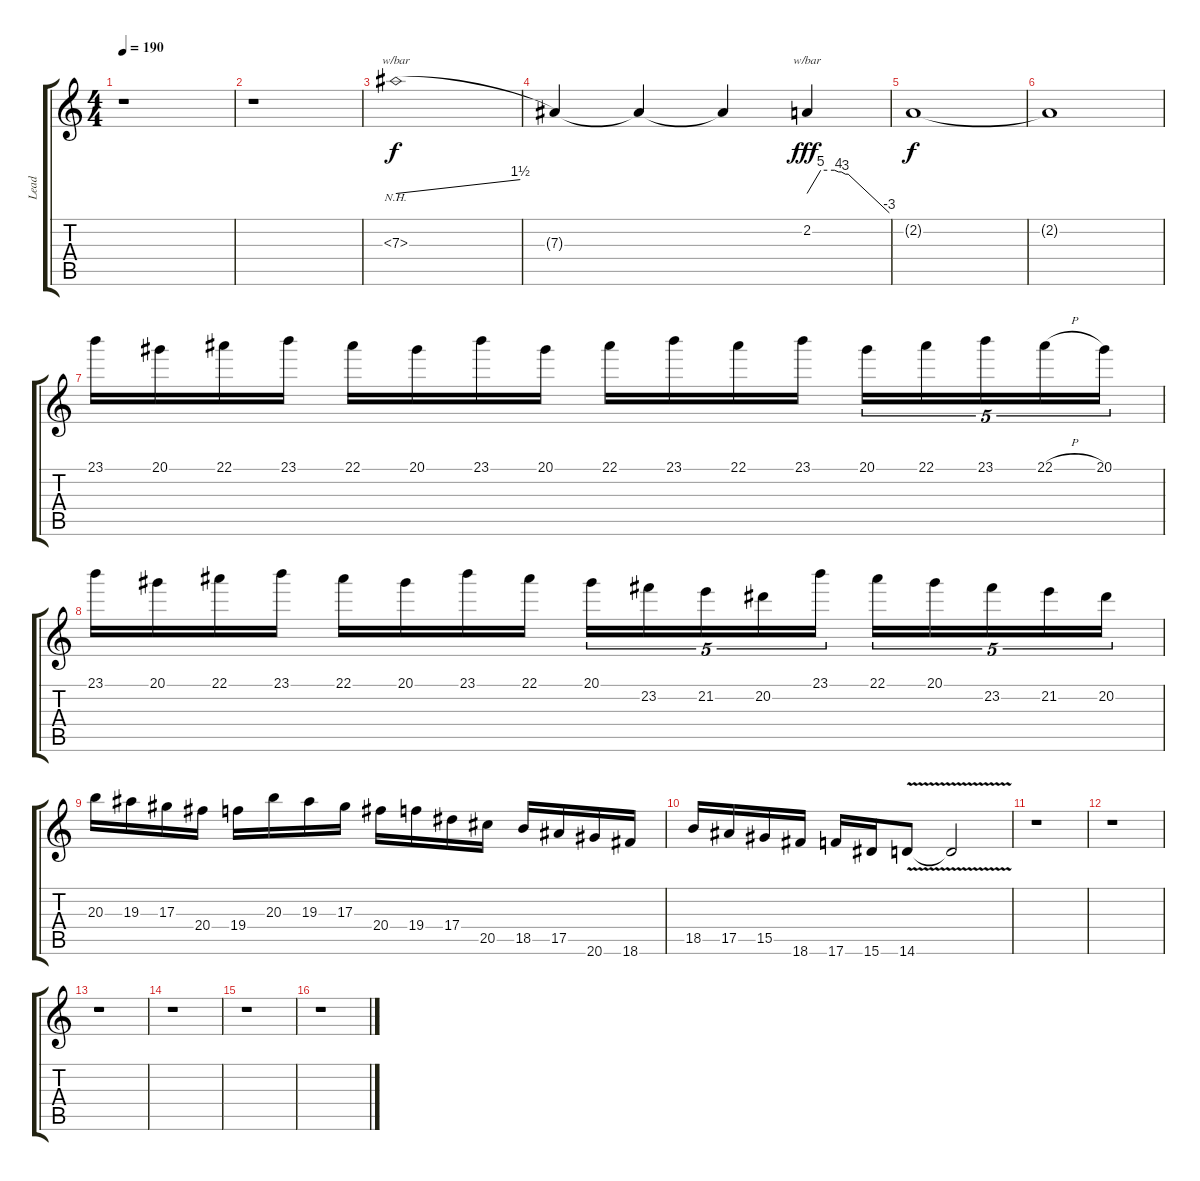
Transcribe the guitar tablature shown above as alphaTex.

\track ("Lead" "Lead") {instrument distortionguitar}
\staff {score tabs}
\tuning (C4 G3 Eb3 Bb2 F2 C2) {hide}
\ts (4 4)
\tempo 190
\clef g2
\ks c
r.1{dy f} |
r.1 |
7.3{nh}.1{tbe (dive default 0 0 60 6)} |
7.3{t}.4 7.3{t}.4 7.3{t}.4 2.2.4{tbe (custom default 0 0 10 20 20 20 23 16 25 16 28 12 30 12 60 -12) dy fff instrument guitarharmonics} |
2.2{t}.1{dy f} |
2.2{t}.1 |
23.1.16{instrument distortionguitar} 20.1.16 22.1.16 23.1.16 22.1.16 20.1.16 23.1.16 20.1.16 22.1.16 23.1.16 22.1.16 23.1.16 20.1.16{tu (5 4)} 22.1.16{tu (5 4)} 23.1.16{tu (5 4)} 22.1{h}.16{tu (5 4)} 20.1.16{tu (5 4)} |
23.1.16 20.1.16 22.1.16 23.1.16 22.1.16 20.1.16 23.1.16 22.1.16 20.1.16{tu (5 4)} 23.2.16{tu (5 4)} 21.2.16{tu (5 4)} 20.2.16{tu (5 4)} 23.1.16{tu (5 4)} 22.1.16{tu (5 4)} 20.1.16{tu (5 4)} 23.2.16{tu (5 4)} 21.2.16{tu (5 4)} 20.2.16{tu (5 4)} |
20.3.16 19.3.16 17.3.16 20.4.16 19.4.16 20.3.16 19.3.16 17.3.16 20.4.16 19.4.16 17.4.16 20.5.16 18.5.16 17.5.16 20.6.16 18.6.16 |
18.5.16 17.5.16 15.5.16 18.6.16 17.6.16 15.6.16 14.6{v}.8 14.6{t}.2 |
r.1 |
r.1 |
r.1 |
r.1 |
r.1 |
r.1
